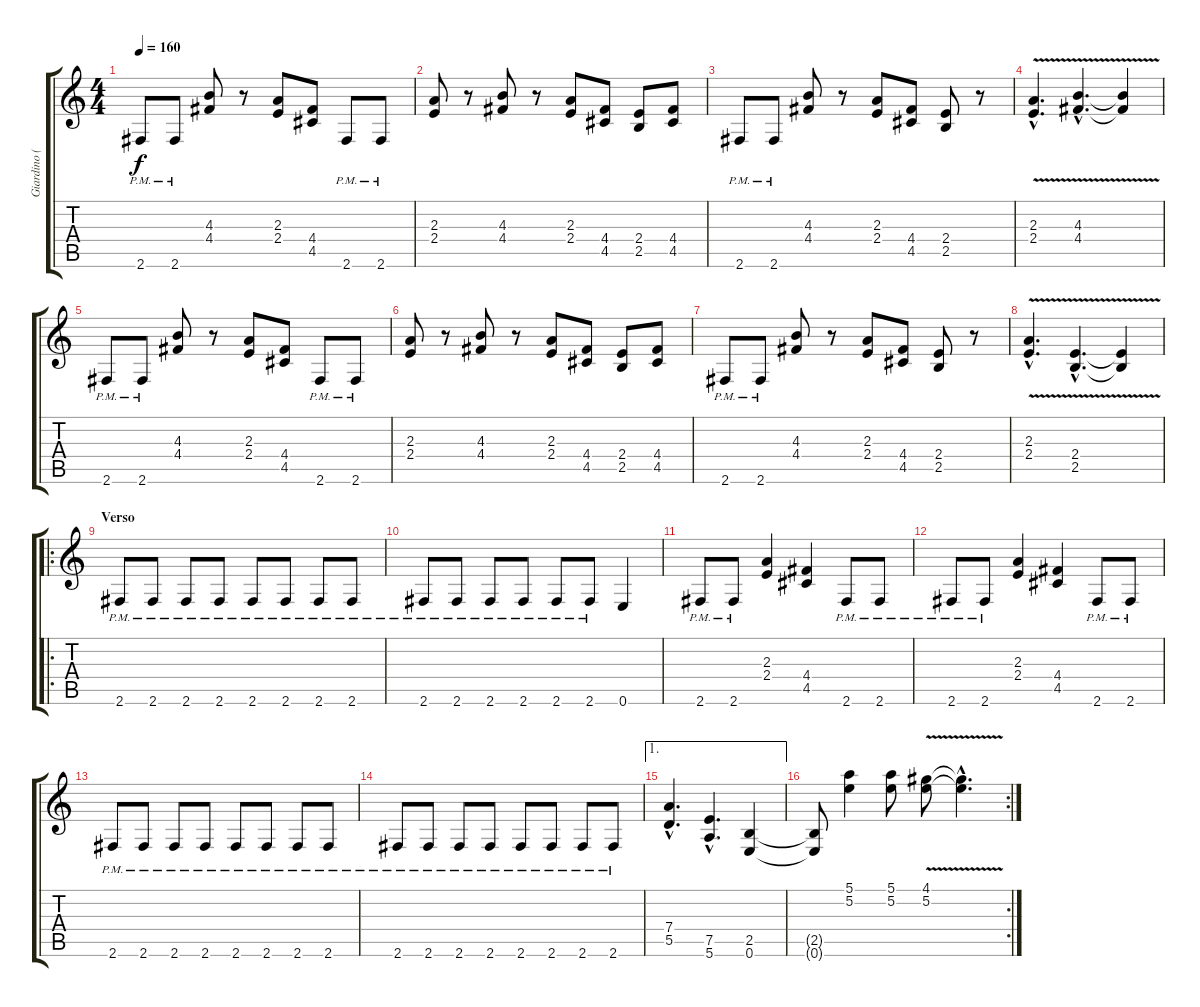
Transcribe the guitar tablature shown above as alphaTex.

\track ("Giardino (Solos)" "Giardino (") {instrument distortionguitar}
\staff {score tabs}
\tuning (E4 B3 G3 D3 A2 E2) {hide}
\ts (4 4)
\tempo 160
\clef g2
\ks c
2.6{pm}.8{dy f} 2.6{pm}.8 (4.3 4.4).8 r.8 (2.3 2.4).8 (4.4 4.5).8 2.6{pm}.8 2.6{pm}.8 |
(2.3 2.4).8 r.8 (4.3 4.4).8 r.8 (2.3 2.4).8 (4.4 4.5).8 (2.4 2.5).8 (4.4 4.5).8 |
2.6{pm}.8 2.6{pm}.8 (4.3 4.4).8 r.8 (2.3 2.4).8 (4.4 4.5).8 (2.4 2.5).8 r.8 |
(2.3{v hac} 2.4{hac}).4{d} (4.3{v hac} 4.4{hac}).4{d} (4.3{t} 4.4{t}).4 |
2.6{pm}.8 2.6{pm}.8 (4.3 4.4).8 r.8 (2.3 2.4).8 (4.4 4.5).8 2.6{pm}.8 2.6{pm}.8 |
(2.3 2.4).8 r.8 (4.3 4.4).8 r.8 (2.3 2.4).8 (4.4 4.5).8 (2.4 2.5).8 (4.4 4.5).8 |
2.6{pm}.8 2.6{pm}.8 (4.3 4.4).8 r.8 (2.3 2.4).8 (4.4 4.5).8 (2.4 2.5).8 r.8 |
(2.3{v hac} 2.4{hac}).4{d} (2.4{v hac} 2.5{hac}).4{d} (2.4{t} 2.5{t}).4 |
\ro
\section ("" "Verso")
2.6{pm}.8 2.6{pm}.8 2.6{pm}.8 2.6{pm}.8 2.6{pm}.8 2.6{pm}.8 2.6{pm}.8 2.6{pm}.8 |
2.6{pm}.8 2.6{pm}.8 2.6{pm}.8 2.6{pm}.8 2.6{pm}.8 2.6{pm}.8 0.6.4 |
2.6{pm}.8 2.6{pm}.8 (2.3 2.4).4 (4.4 4.5).4 2.6{pm}.8 2.6{pm}.8 |
2.6{pm}.8 2.6{pm}.8 (2.3 2.4).4 (4.4 4.5).4 2.6{pm}.8 2.6{pm}.8 |
2.6{pm}.8 2.6{pm}.8 2.6{pm}.8 2.6{pm}.8 2.6{pm}.8 2.6{pm}.8 2.6{pm}.8 2.6{pm}.8 |
2.6{pm}.8 2.6{pm}.8 2.6{pm}.8 2.6{pm}.8 2.6{pm}.8 2.6{pm}.8 2.6{pm}.8 2.6{pm}.8 |
\ae 1
(7.4{hac} 5.5{hac}).4{d} (7.5{hac} 5.6{hac}).4{d} (2.5 0.6).4 |
\rc 2
(2.5{t} 0.6{t}).8 (5.1 5.2).4 (5.1 5.2).8 (4.1{v} 5.2).8 (4.1{hac t} 5.2{hac t}).4{d}
